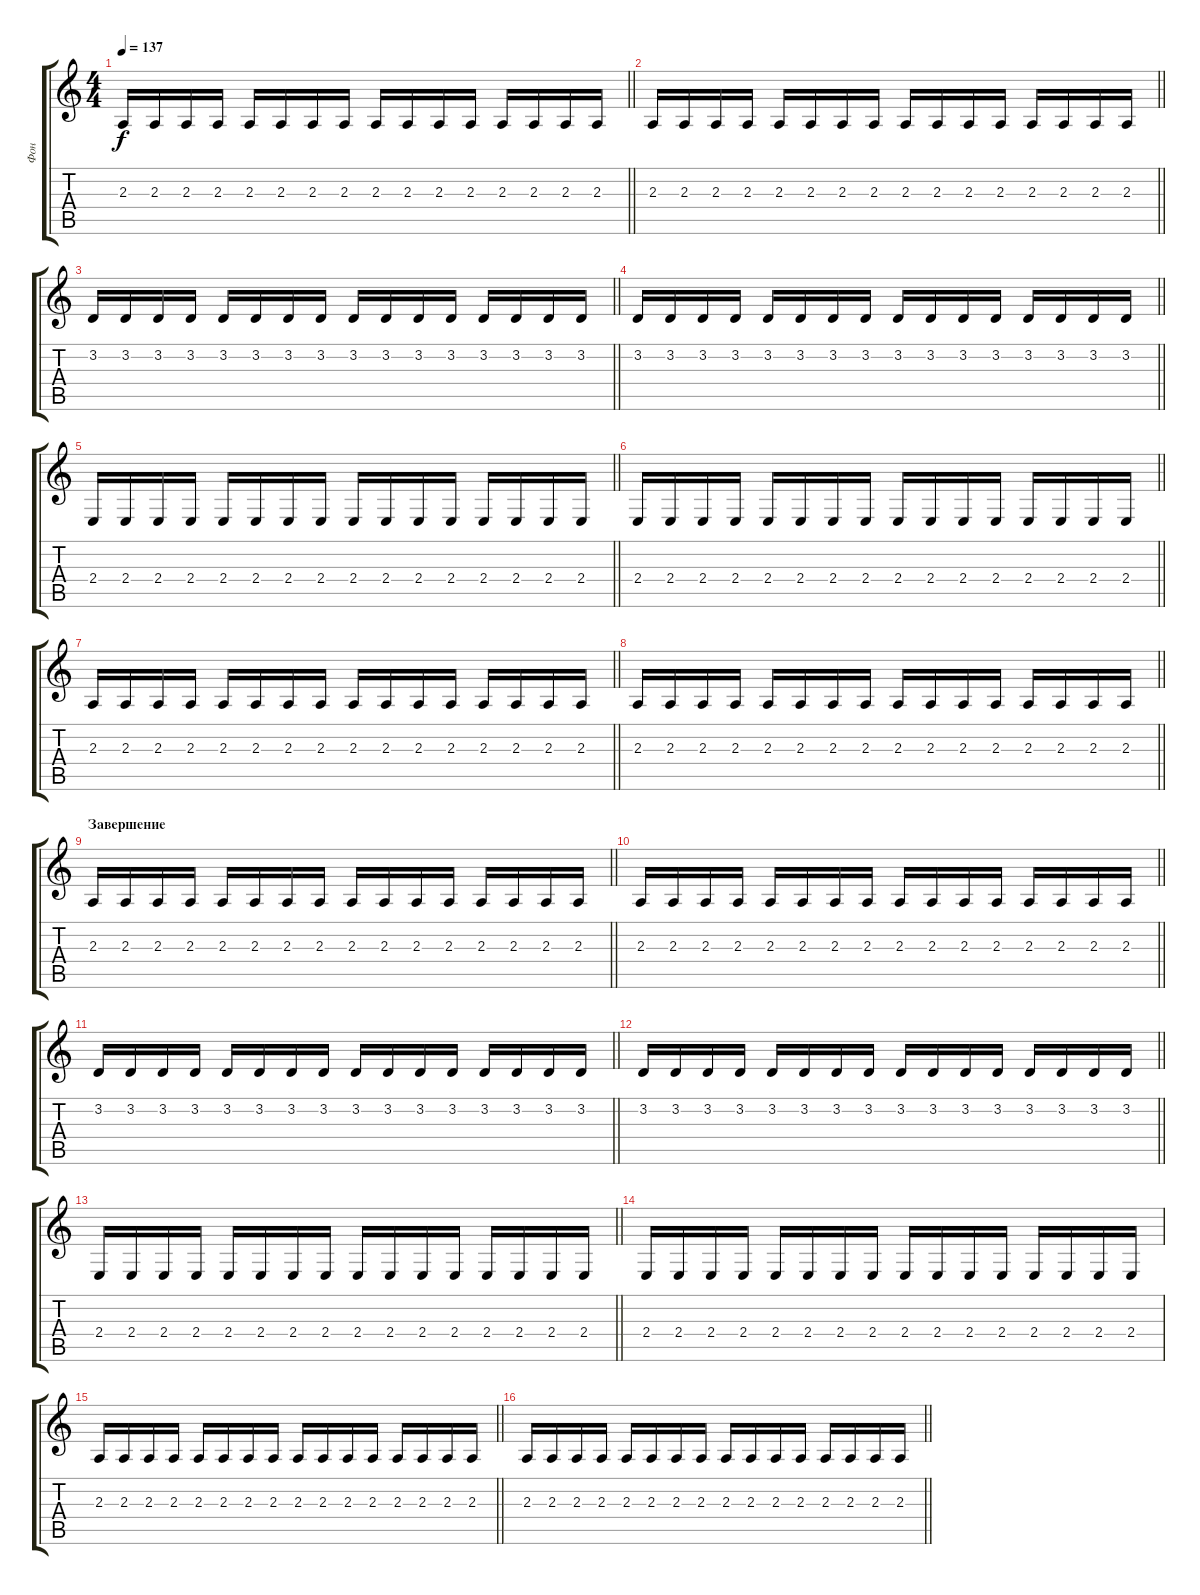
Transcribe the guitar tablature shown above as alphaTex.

\track ("Фон" "Фон") {instrument synthstrings1}
\staff {score tabs}
\tuning (E4 B3 G3 D3 A2 E2) {hide}
\ts (4 4)
\tempo 137
\clef g2
\barLineRight lightlight
\ks c
2.3.16{dy f} 2.3.16 2.3.16 2.3.16 2.3.16 2.3.16 2.3.16 2.3.16 2.3.16 2.3.16 2.3.16 2.3.16 2.3.16 2.3.16 2.3.16 2.3.16 |
\barLineRight lightlight
2.3.16 2.3.16 2.3.16 2.3.16 2.3.16 2.3.16 2.3.16 2.3.16 2.3.16 2.3.16 2.3.16 2.3.16 2.3.16 2.3.16 2.3.16 2.3.16 |
\barLineRight lightlight
3.2.16 3.2.16 3.2.16 3.2.16 3.2.16 3.2.16 3.2.16 3.2.16 3.2.16 3.2.16 3.2.16 3.2.16 3.2.16 3.2.16 3.2.16 3.2.16 |
\barLineRight lightlight
3.2.16 3.2.16 3.2.16 3.2.16 3.2.16 3.2.16 3.2.16 3.2.16 3.2.16 3.2.16 3.2.16 3.2.16 3.2.16 3.2.16 3.2.16 3.2.16 |
\barLineRight lightlight
2.4.16 2.4.16 2.4.16 2.4.16 2.4.16 2.4.16 2.4.16 2.4.16 2.4.16 2.4.16 2.4.16 2.4.16 2.4.16 2.4.16 2.4.16 2.4.16 |
\barLineRight lightlight
2.4.16 2.4.16 2.4.16 2.4.16 2.4.16 2.4.16 2.4.16 2.4.16 2.4.16 2.4.16 2.4.16 2.4.16 2.4.16 2.4.16 2.4.16 2.4.16 |
\barLineRight lightlight
2.3.16 2.3.16 2.3.16 2.3.16 2.3.16 2.3.16 2.3.16 2.3.16 2.3.16 2.3.16 2.3.16 2.3.16 2.3.16 2.3.16 2.3.16 2.3.16 |
\barLineRight lightlight
2.3.16 2.3.16 2.3.16 2.3.16 2.3.16 2.3.16 2.3.16 2.3.16 2.3.16 2.3.16 2.3.16 2.3.16 2.3.16 2.3.16 2.3.16 2.3.16 |
\section ("" "Завершение")
\barLineRight lightlight
2.3.16 2.3.16 2.3.16 2.3.16 2.3.16 2.3.16 2.3.16 2.3.16 2.3.16 2.3.16 2.3.16 2.3.16 2.3.16 2.3.16 2.3.16 2.3.16 |
\barLineRight lightlight
2.3.16 2.3.16 2.3.16 2.3.16 2.3.16 2.3.16 2.3.16 2.3.16 2.3.16 2.3.16 2.3.16 2.3.16 2.3.16 2.3.16 2.3.16 2.3.16 |
\barLineRight lightlight
3.2.16 3.2.16 3.2.16 3.2.16 3.2.16 3.2.16 3.2.16 3.2.16 3.2.16 3.2.16 3.2.16 3.2.16 3.2.16 3.2.16 3.2.16 3.2.16 |
\barLineRight lightlight
3.2.16 3.2.16 3.2.16 3.2.16 3.2.16 3.2.16 3.2.16 3.2.16 3.2.16 3.2.16 3.2.16 3.2.16 3.2.16 3.2.16 3.2.16 3.2.16 |
\barLineRight lightlight
2.4.16 2.4.16 2.4.16 2.4.16 2.4.16 2.4.16 2.4.16 2.4.16 2.4.16 2.4.16 2.4.16 2.4.16 2.4.16 2.4.16 2.4.16 2.4.16 |
2.4.16 2.4.16 2.4.16 2.4.16 2.4.16 2.4.16 2.4.16 2.4.16 2.4.16 2.4.16 2.4.16 2.4.16 2.4.16 2.4.16 2.4.16 2.4.16 |
\barLineRight lightlight
2.3.16 2.3.16 2.3.16 2.3.16 2.3.16 2.3.16 2.3.16 2.3.16 2.3.16 2.3.16 2.3.16 2.3.16 2.3.16 2.3.16 2.3.16 2.3.16 |
\barLineRight lightlight
2.3.16 2.3.16 2.3.16 2.3.16 2.3.16 2.3.16 2.3.16 2.3.16 2.3.16 2.3.16 2.3.16 2.3.16 2.3.16 2.3.16 2.3.16 2.3.16
